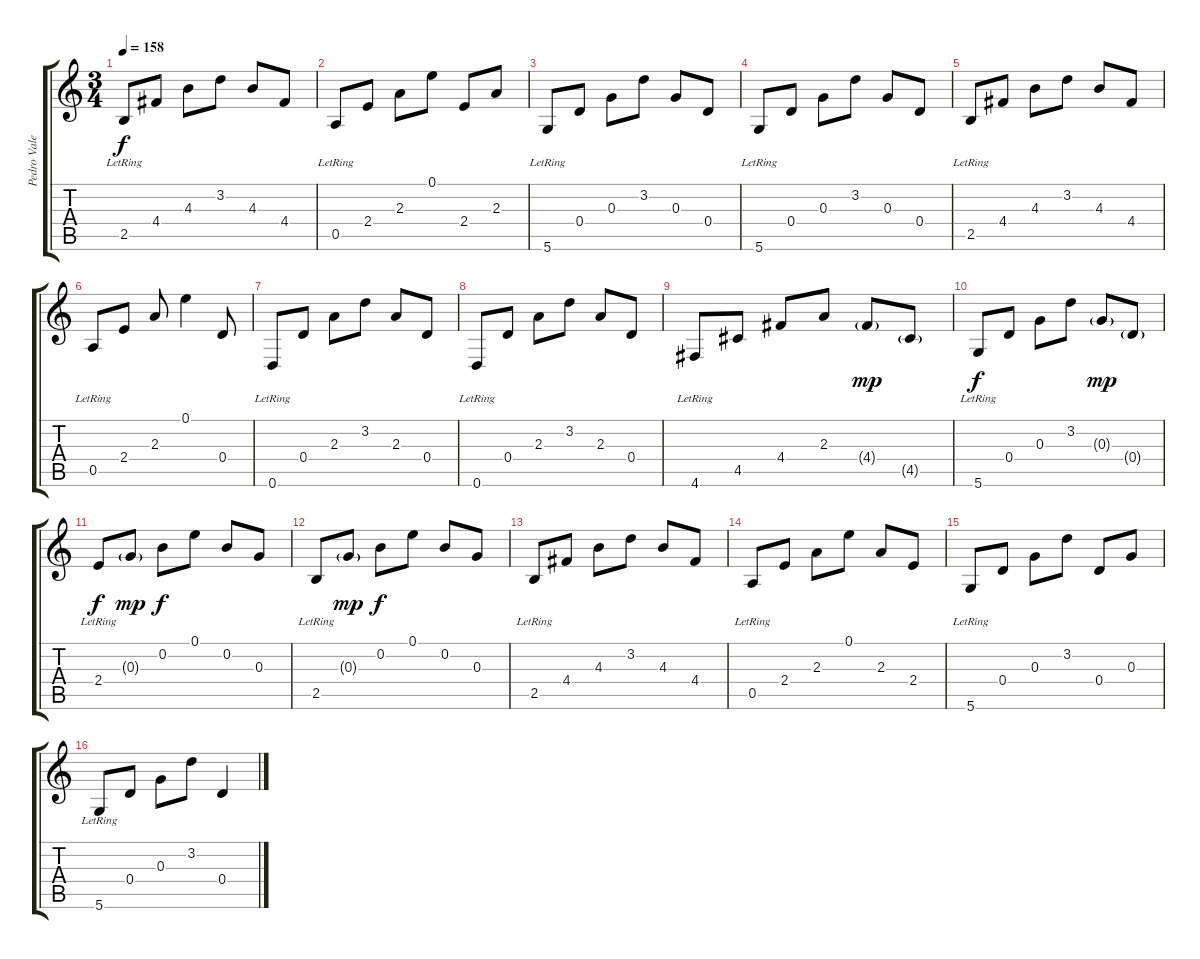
\track ("Pedro Valero" "Pedro Vale") {instrument acousticguitarsteel}
\staff {score tabs}
\tuning (E4 B3 G3 D3 A2 D2) {hide}
\ts (3 4)
\tempo 158
\clef g2
\ks c
2.5{lr}.8{dy f} 4.4.8 4.3.8 3.2.8 4.3.8 4.4.8 |
0.5{lr}.8 2.4.8 2.3.8 0.1.8 2.4.8 2.3.8 |
5.6{lr}.8 0.4.8 0.3.8 3.2.8 0.3.8 0.4.8 |
5.6{lr}.8 0.4.8 0.3.8 3.2.8 0.3.8 0.4.8 |
2.5{lr}.8 4.4.8 4.3.8 3.2.8 4.3.8 4.4.8 |
0.5{lr}.8 2.4.8 2.3.8 0.1.4 0.4.8 |
0.6{lr}.8 0.4.8 2.3.8 3.2.8 2.3.8 0.4.8 |
0.6{lr}.8 0.4.8 2.3.8 3.2.8 2.3.8 0.4.8 |
4.6{lr}.8 4.5.8 4.4.8 2.3.8 4.4{g}.8{dy mp} 4.5{g}.8 |
5.6{lr}.8{dy f} 0.4.8 0.3.8 3.2.8 0.3{g}.8{dy mp} 0.4{g}.8 |
2.4{lr}.8{dy f} 0.3{g}.8{dy mp} 0.2.8{dy f} 0.1.8 0.2.8 0.3.8 |
2.5{lr}.8 0.3{g}.8{dy mp} 0.2.8{dy f} 0.1.8 0.2.8 0.3.8 |
2.5{lr}.8 4.4.8 4.3.8 3.2.8 4.3.8 4.4.8 |
0.5{lr}.8 2.4.8 2.3.8 0.1.8 2.3.8 2.4.8 |
5.6{lr}.8 0.4.8 0.3.8 3.2.8 0.4.8 0.3.8 |
5.6{lr}.8 0.4.8 0.3.8 3.2.8 0.4.4
